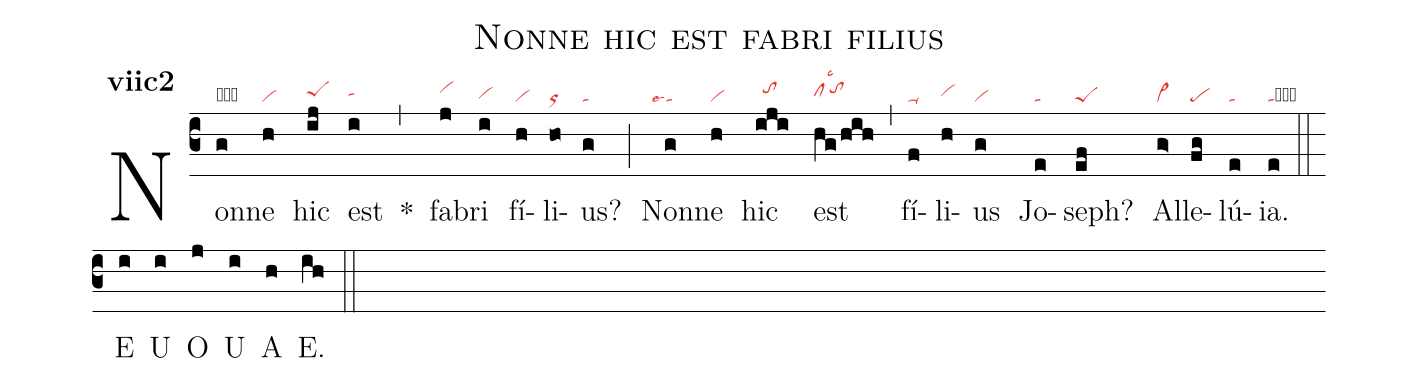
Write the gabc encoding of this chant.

name:Nonne hic est fabri filius;
office-part:an;
mode:7c2;
nabc-lines:1;
%%
initial-style: 1;
name: Nonne hic est fabri filius;
mode: 7;
office-part: Antiphona;
annotation: Ant.;
annotation: vii c 2;
nabc-lines: 1;
%%
(c3) Non(g|obta)ne(h|vi) hic(ij|peShh) est(i|tahh) <sp>*</sp>(,) fa(j|vihi)bri(i|vihg) fí(h|vi)li(ho|or)us?(g|ta) (;) Non(g|```talse1)ne(h|vi) hic(iji|//tohi) est(hg/hih|clhhlsc3`tohi) (,) fí(f|ta-)li(h|vihh)us(g|vi) Jo(e|ta)seph?(ef|peS) Al(g>|vi>)le(fg|pe)lú(e|ta)ia.(e|tacb) (::)
<eu>E(i) U(i) O(j) U(i) A(h) E.(ih) </eu>(::)
